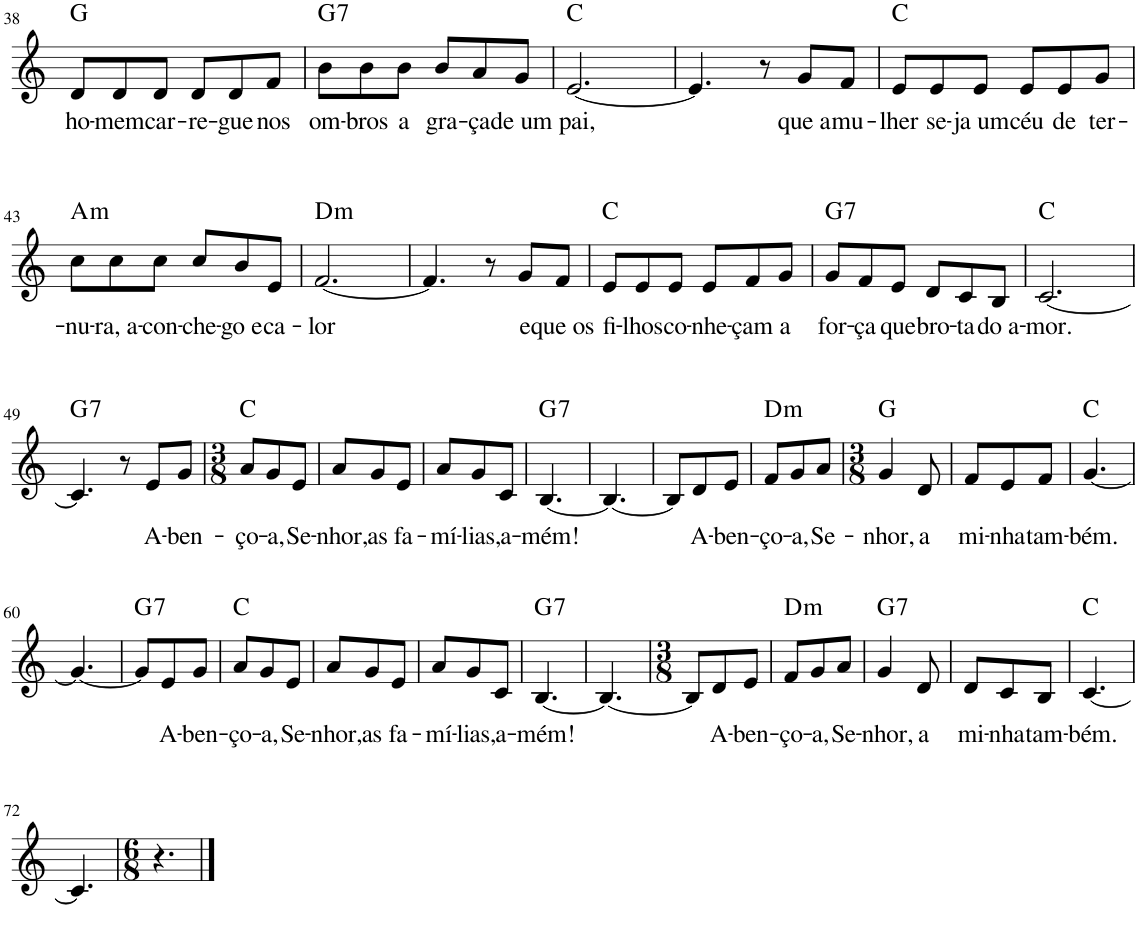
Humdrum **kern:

**kern	**text	**harte
*part1	*part1	*part1
*staff1	*staff1	*
*I"Voz	*	*
*I'Vo.	*	*
!!LO:PB:g=z
*clefG2	*	*
*k[]	*	*
*M6/8	*	*
=38	=38	=38
!	!LO:LY:b	!
8d/L	ho-	G:maj
!	!LO:LY:b	!
8d/	-mem	.
!	!LO:LY:b	!
8d/J	car-	.
!	!LO:LY:b	!
8d/L	-re-	.
!	!LO:LY:b	!
8d/	-gue	.
!	!LO:LY:b	!
8f/J	nos	.
=39	=39	=39
!	!LO:LY:b	!LO:H:kt=7
8b\L	om-	G:7
!	!LO:LY:b	!
8b\	-bros	.
!	!LO:LY:b	!
8b\J	a	.
!	!LO:LY:b	!
8b/L	gra-	.
!	!LO:LY:b	!
8a/	-ça	.
!	!LO:LY:b	!
8g/J	de um	.
=40	=40	=40
!	!LO:LY:b	!
[2.e/	pai,	C:maj
=41	=41	=41
4.e/]	.	.
8r	.	.
!	!LO:LY:b	!
8g/L	que a	.
!	!LO:LY:b	!
8f/J	mu-	.
=42	=42	=42
!	!LO:LY:b	!
8e/L	-lher	C:maj
!	!LO:LY:b	!
8e/	se-	.
!	!LO:LY:b	!
8e/J	-ja um	.
!	!LO:LY:b	!
8e/L	céu	.
!	!LO:LY:b	!
8e/	de	.
!	!LO:LY:b	!
8g/J	ter-	.
!!LO:LB:g=z
=43	=43	=43
!	!LO:LY:b	!LO:H:kt=m
8cc\L	-nu-	A:min
!	!LO:LY:b	!
8cc\	-ra, a-	.
!	!LO:LY:b	!
8cc\J	-con-	.
!	!LO:LY:b	!
8cc/L	-che-	.
!	!LO:LY:b	!
8b/	-go e	.
!	!LO:LY:b	!
8e/J	ca-	.
=44	=44	=44
!	!LO:LY:b	!LO:H:kt=m
[2.f/	-lor	D:min
=45	=45	=45
4.f/]	.	.
8r	.	.
!	!LO:LY:b	!
8g/L	e	.
!	!LO:LY:b	!
8f/J	que os	.
=46	=46	=46
!	!LO:LY:b	!
8e/L	fi-	C:maj
!	!LO:LY:b	!
8e/	-lhos	.
!	!LO:LY:b	!
8e/J	co-	.
!	!LO:LY:b	!
8e/L	-nhe-	.
!	!LO:LY:b	!
8f/	-çam	.
!	!LO:LY:b	!
8g/J	a	.
=47	=47	=47
!	!LO:LY:b	!LO:H:kt=7
8g/L	for-	G:7
!	!LO:LY:b	!
8f/	-ça	.
!	!LO:LY:b	!
8e/J	que	.
!	!LO:LY:b	!
8d/L	bro-	.
!	!LO:LY:b	!
8c/	-ta	.
!	!LO:LY:b	!
8B/J	do a-	.
=48	=48	=48
!	!LO:LY:b	!
[2.c/	-mor.	C:maj
!!LO:LB:g=z
=49	=49	=49
!	!	!LO:H:kt=7
4.c/]	.	G:7
8r	.	.
!	!LO:LY:b	!
8e/L	A-	.
!	!LO:LY:b	!
8g/J	-ben-	.
=50	=50	=50
*M3/8	*	*
!	!LO:LY:b	!
8a/L	-ço-	C:maj
!	!LO:LY:b	!
8g/	-a,	.
!	!LO:LY:b	!
8e/J	Se-	.
=51	=51	=51
!	!LO:LY:b	!
8a/L	-nhor,	.
!	!LO:LY:b	!
8g/	as	.
!	!LO:LY:b	!
8e/J	fa-	.
=52	=52	=52
!	!LO:LY:b	!
8a/L	-mí-	.
!	!LO:LY:b	!
8g/	-lias,	.
!	!LO:LY:b	!
8c/J	a-	.
=53	=53	=53
!	!LO:LY:b	!LO:H:kt=7
[4.B/	-mém!	G:7
=54	=54	=54
4.B/_	.	.
=55	=55	=55
8B/L]	.	.
!	!LO:LY:b	!
8d/	A-	.
!	!LO:LY:b	!
8e/J	-ben-	.
=56	=56	=56
!	!LO:LY:b	!LO:H:kt=m
8f/L	-ço-	D:min
!	!LO:LY:b	!
8g/	-a,	.
!	!LO:LY:b	!
8a/J	Se-	.
=57	=57	=57
*M3/8	*	*
!	!LO:LY:b	!
4g/	-nhor,	G:maj
!	!LO:LY:b	!
8d/	a	.
=58	=58	=58
!	!LO:LY:b	!
8f/L	mi-	.
!	!LO:LY:b	!
8e/	-nha	.
!	!LO:LY:b	!
8f/J	tam-	.
=59	=59	=59
!	!LO:LY:b	!
[4.g/	-bém.	C:maj
!!LO:LB:g=z
=60	=60	=60
4.g/_	.	.
=61	=61	=61
!	!	!LO:H:kt=7
8g/L]	.	G:7
!	!LO:LY:b	!
8e/	A-	.
!	!LO:LY:b	!
8g/J	-ben-	.
=62	=62	=62
!	!LO:LY:b	!
8a/L	-ço-	C:maj
!	!LO:LY:b	!
8g/	-a,	.
!	!LO:LY:b	!
8e/J	Se-	.
=63	=63	=63
!	!LO:LY:b	!
8a/L	-nhor,	.
!	!LO:LY:b	!
8g/	as	.
!	!LO:LY:b	!
8e/J	fa-	.
=64	=64	=64
!	!LO:LY:b	!
8a/L	-mí-	.
!	!LO:LY:b	!
8g/	-lias,	.
!	!LO:LY:b	!
8c/J	a-	.
=65	=65	=65
!	!LO:LY:b	!LO:H:kt=7
[4.B/	-mém!	G:7
=66	=66	=66
4.B/_	.	.
=67	=67	=67
*M3/8	*	*
8B/L]	.	.
!	!LO:LY:b	!
8d/	A-	.
!	!LO:LY:b	!
8e/J	-ben-	.
=68	=68	=68
!	!LO:LY:b	!LO:H:kt=m
8f/L	-ço-	D:min
!	!LO:LY:b	!
8g/	-a,	.
!	!LO:LY:b	!
8a/J	Se-	.
=69	=69	=69
!	!LO:LY:b	!LO:H:kt=7
4g/	-nhor,	G:7
!	!LO:LY:b	!
8d/	a	.
=70	=70	=70
!	!LO:LY:b	!
8d/L	mi-	.
!	!LO:LY:b	!
8c/	-nha	.
!	!LO:LY:b	!
8B/J	tam-	.
=71	=71	=71
!	!LO:LY:b	!
[4.c/	-bém.	C:maj
!!LO:LB:g=z
=72	=72	=72
4.c/]	.	.
=73	=73	=73
*M6/8	*	*
4.r	.	.
==	==	==
*-	*-	*-
